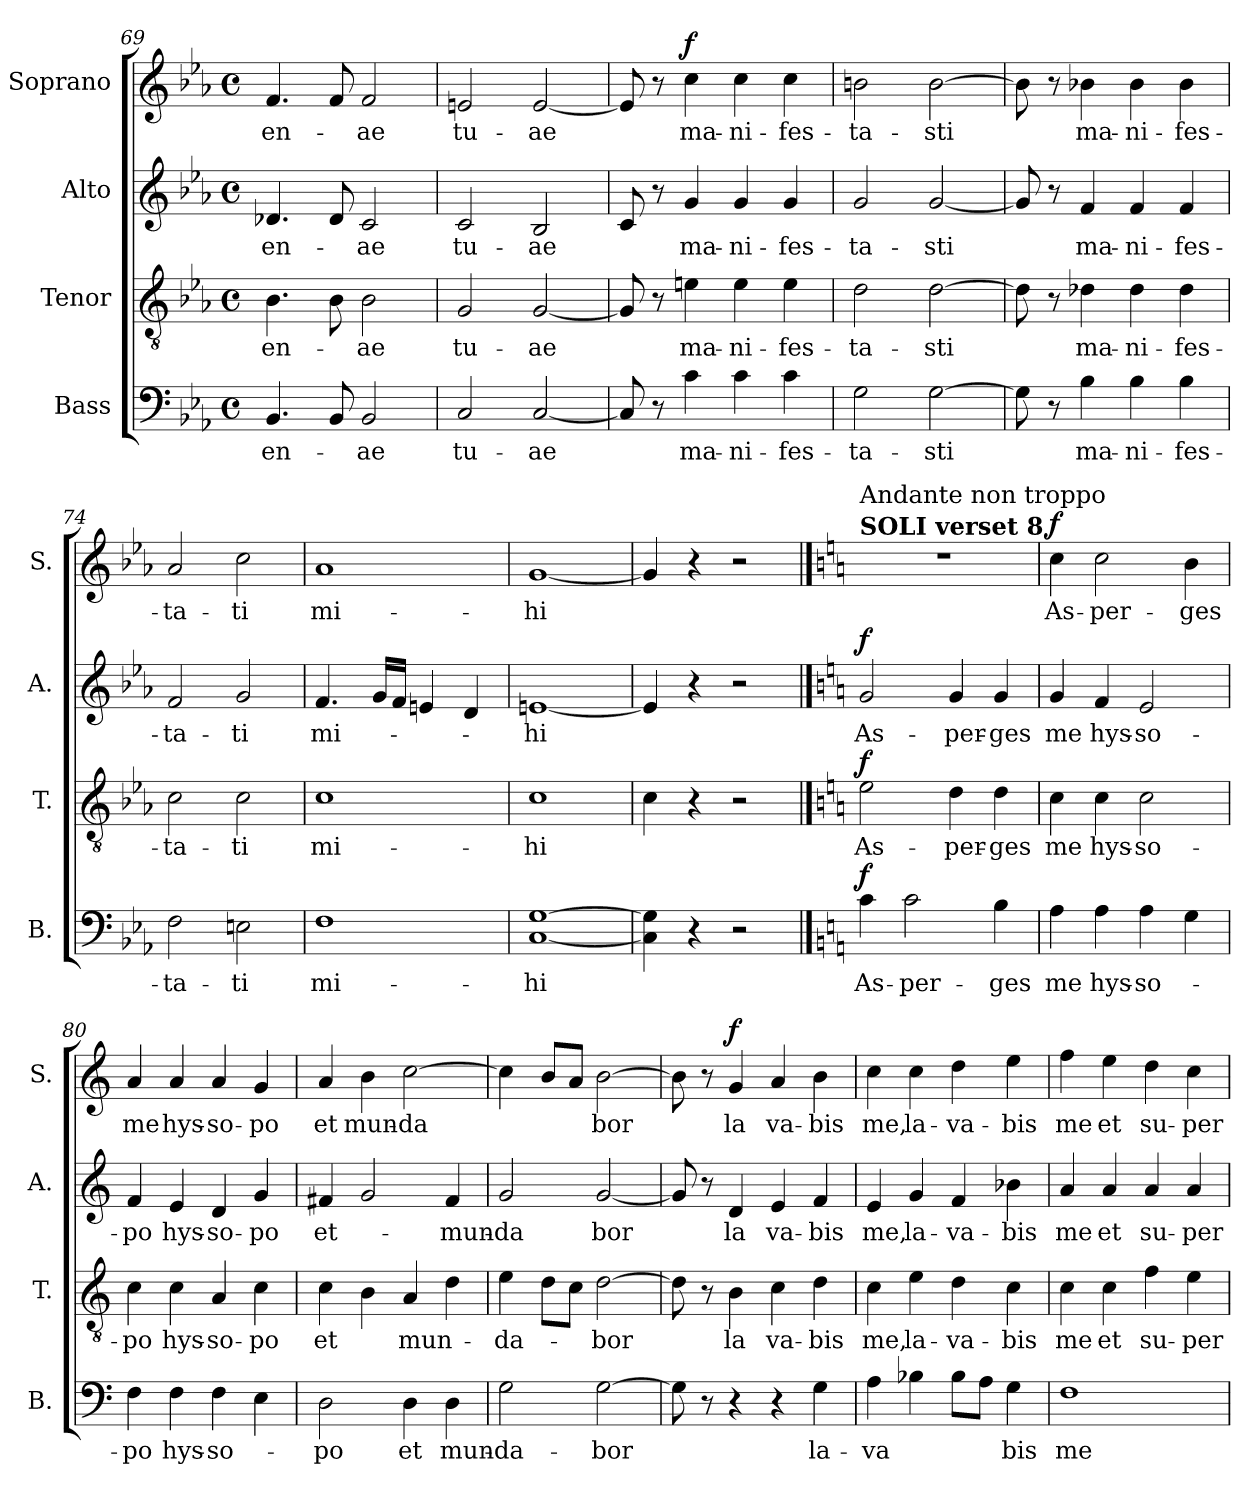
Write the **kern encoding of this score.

**kern	**text	**dynam	**kern	**text	**dynam	**kern	**text	**dynam	**kern	**text	**dynam
*part4	*part4	*part4	*part3	*part3	*part3	*part2	*part2	*part2	*part1	*part1	*part1
*staff4	*staff4	*staff4	*staff3	*staff3	*staff3	*staff2	*staff2	*staff2	*staff1	*staff1	*staff1
*I"Bass	*	*	*I"Tenor	*	*	*I"Alto	*	*	*I"Soprano	*	*
*I'B.	*	*	*I'T.	*	*	*I'A.	*	*	*I'S.	*	*
*clefF4	*	*	*clefGv2	*	*	*clefG2	*	*	*clefG2	*	*
*k[b-e-a-]	*	*	*k[b-e-a-]	*	*	*k[b-e-a-]	*	*	*k[b-e-a-]	*	*
*M4/4	*	*	*M4/4	*	*	*M4/4	*	*	*M4/4	*	*
*met(c)	*	*	*met(c)	*	*	*met(c)	*	*	*met(c)	*	*
=69	=69	=69	=69	=69	=69	=69	=69	=69	=69	=69	=69
!	!LO:LY:b	!	!	!LO:LY:b	!	!	!LO:LY:b	!	!	!LO:LY:b	!
4.BB-/	-en-	.	4.B-\	-en-	.	4.d-X/	-en-	.	4.f/	-en-	.
8BB-/	.	.	8B-\	.	.	8d-/	.	.	8f/	.	.
!	!LO:LY:b	!	!	!LO:LY:b	!	!	!LO:LY:b	!	!	!LO:LY:b	!
2BB-/	-ae	.	2B-\	-ae	.	2c/	-ae	.	2f/	-ae	.
=70	=70	=70	=70	=70	=70	=70	=70	=70	=70	=70	=70
!	!LO:LY:b	!	!	!LO:LY:b	!	!	!LO:LY:b	!	!	!LO:LY:b	!
2C/	tu-	.	2G/	tu-	.	2c/	tu-	.	2en/	tu-	.
!	!LO:LY:b	!	!	!LO:LY:b	!	!	!LO:LY:b	!	!	!LO:LY:b	!
[2C/	-ae	.	[2G/	-ae	.	2B-/	-ae	.	[2e/	-ae	.
!!LO:PB:g=z
=71	=71	=71	=71	=71	=71	=71	=71	=71	=71	=71	=71
8C/]	.	.	8G/]	.	.	8c/	.	.	8e/]	.	.
8r	.	.	8r	.	.	8r	.	.	8r	.	.
!	!LO:LY:b	!	!	!LO:LY:b	!	!	!LO:LY:b	!	!	!LO:LY:b	!LO:DY:a
4c\	ma-	.	4en\	ma-	.	4g/	ma-	.	4cc\	ma-	f
!	!LO:LY:b	!	!	!LO:LY:b	!	!	!LO:LY:b	!	!	!LO:LY:b	!
4c\	-ni-	.	4e\	-ni-	.	4g/	-ni-	.	4cc\	-ni-	.
!	!LO:LY:b	!	!	!LO:LY:b	!	!	!LO:LY:b	!	!	!LO:LY:b	!
4c\	-fes-	.	4e\	-fes-	.	4g/	-fes-	.	4cc\	-fes-	.
=72	=72	=72	=72	=72	=72	=72	=72	=72	=72	=72	=72
!	!LO:LY:b	!	!	!LO:LY:b	!	!	!LO:LY:b	!	!	!LO:LY:b	!
2G\	-ta-	.	2d\	-ta-	.	2g/	-ta-	.	2bn\	-ta-	.
!	!LO:LY:b	!	!	!LO:LY:b	!	!	!LO:LY:b	!	!	!LO:LY:b	!
[2G\	-sti	.	[2d\	-sti	.	[2g/	-sti	.	[2b\	-sti	.
=73	=73	=73	=73	=73	=73	=73	=73	=73	=73	=73	=73
8G\]	.	.	8d\]	.	.	8g/]	.	.	8b\]	.	.
8r	.	.	8r	.	.	8r	.	.	8r	.	.
!	!LO:LY:b	!	!	!LO:LY:b	!	!	!LO:LY:b	!	!	!LO:LY:b	!
4B-\	ma-	.	4d-X\	ma-	.	4f/	ma-	.	4b-X\	ma-	.
!	!LO:LY:b	!	!	!LO:LY:b	!	!	!LO:LY:b	!	!	!LO:LY:b	!
4B-\	-ni-	.	4d-\	-ni-	.	4f/	-ni-	.	4b-\	-ni-	.
!	!LO:LY:b	!	!	!LO:LY:b	!	!	!LO:LY:b	!	!	!LO:LY:b	!
4B-\	-fes-	.	4d-\	-fes-	.	4f/	-fes-	.	4b-\	-fes-	.
=74	=74	=74	=74	=74	=74	=74	=74	=74	=74	=74	=74
!	!LO:LY:b	!	!	!LO:LY:b	!	!	!LO:LY:b	!	!	!LO:LY:b	!
2F\	-ta-	.	2c\	-ta-	.	2f/	-ta-	.	2a-/	-ta-	.
!	!LO:LY:b	!	!	!LO:LY:b	!	!	!LO:LY:b	!	!	!LO:LY:b	!
2En\	-ti	.	2c\	-ti	.	2g/	-ti	.	2cc\	-ti	.
=75	=75	=75	=75	=75	=75	=75	=75	=75	=75	=75	=75
!	!LO:LY:b	!	!	!LO:LY:b	!	!	!LO:LY:b	!	!	!LO:LY:b	!
1F	mi-	.	1c	mi-	.	4.f/	mi-	.	1a-	mi-	.
.	.	.	.	.	.	16g/LL	.	.	.	.	.
.	.	.	.	.	.	16f/JJ	.	.	.	.	.
.	.	.	.	.	.	4en/	.	.	.	.	.
.	.	.	.	.	.	4d/	.	.	.	.	.
=76	=76	=76	=76	=76	=76	=76	=76	=76	=76	=76	=76
!	!LO:LY:b	!	!	!LO:LY:b	!	!	!LO:LY:b	!	!	!LO:LY:b	!
[1C [1G	-hi	.	1c	-hi	.	[1en	hi	.	[1g	-hi	.
=77	=77	=77	=77	=77	=77	=77	=77	=77	=77	=77	=77
4C\] 4G\]	.	.	4c\	.	.	4e/]	.	.	4g/]	.	.
4r	.	.	4r	.	.	4r	.	.	4r	.	.
2r	.	.	2r	.	.	2r	.	.	2r	.	.
!!LO:LB:g=z
==78	==78	==78	==78	==78	==78	==78	==78	==78	==78	==78	==78
*k[]	*	*	*k[]	*	*	*k[]	*	*	*k[]	*	*
*	*	*	*	*	*	*	*	*	*MM76	*	*
!	!	!	!	!	!	!	!	!	!LO:TX:a:B:t=SOLI verset 8	!	!
!	!	!	!	!	!	!	!	!	!LO:TX:a:t=Andante non troppo	!	!
!	!LO:LY:b	!LO:DY:a	!	!LO:LY:b	!LO:DY:a	!	!LO:LY:b	!LO:DY:a	!	!	!
4c\	As-	f	2e\	As-	f	2g/	As-	f	1r	.	.
!	!LO:LY:b	!	!	!	!	!	!	!	!	!	!
2c\	-per-	.	.	.	.	.	.	.	.	.	.
!	!	!	!	!LO:LY:b	!	!	!LO:LY:b	!	!	!	!
.	.	.	4d\	-per-	.	4g/	-per-	.	.	.	.
!	!LO:LY:b	!	!	!LO:LY:b	!	!	!LO:LY:b	!	!	!	!
4B\	-ges	.	4d\	-ges	.	4g/	-ges	.	.	.	.
=79	=79	=79	=79	=79	=79	=79	=79	=79	=79	=79	=79
!	!LO:LY:b	!	!	!LO:LY:b	!	!	!LO:LY:b	!	!	!LO:LY:b	!LO:DY:a
4A\	me	.	4c\	me	.	4g/	me	.	4cc\	As-	f
!	!LO:LY:b	!	!	!LO:LY:b	!	!	!LO:LY:b	!	!	!LO:LY:b	!
4A\	hys-	.	4c\	hys-	.	4f/	hys-	.	2cc\	-per-	.
!	!LO:LY:b	!	!	!LO:LY:b	!	!	!LO:LY:b	!	!	!	!
4A\	-so-	.	2c\	-so-	.	2e/	-so-	.	.	.	.
!	!	!	!	!	!	!	!	!	!	!LO:LY:b	!
4G\	.	.	.	.	.	.	.	.	4b\	-ges	.
=80	=80	=80	=80	=80	=80	=80	=80	=80	=80	=80	=80
!	!LO:LY:b	!	!	!LO:LY:b	!	!	!LO:LY:b	!	!	!LO:LY:b	!
4F\	po	.	4c\	-po	.	4f/	-po	.	4a/	me	.
!	!LO:LY:b	!	!	!LO:LY:b	!	!	!LO:LY:b	!	!	!LO:LY:b	!
4F\	hys-	.	4c\	hys-	.	4e/	hys-	.	4a/	hys-	.
!	!LO:LY:b	!	!	!LO:LY:b	!	!	!LO:LY:b	!	!	!LO:LY:b	!
4F\	-so-	.	4A/	-so-	.	4d/	-so-	.	4a/	-so-	.
!	!	!	!	!LO:LY:b	!	!	!LO:LY:b	!	!	!LO:LY:b	!
4E\	.	.	4c\	-po	.	4g/	-po	.	4g/	-po	.
=81	=81	=81	=81	=81	=81	=81	=81	=81	=81	=81	=81
!	!LO:LY:b	!	!	!LO:LY:b	!	!	!LO:LY:b	!	!	!LO:LY:b	!
2D\	-po	.	4c\	et	.	4f#X/	et-	.	4a/	et	.
!	!	!	!	!	!	!	!	!	!	!LO:LY:b	!
.	.	.	4B\	.	.	2g/	.	.	4b\	mun-	.
!	!LO:LY:b	!	!	!LO:LY:b	!	!	!	!	!	!LO:LY:b	!
4D\	et	.	4A/	mun-	.	.	.	.	[2cc\	-da	.
!	!LO:LY:b	!	!	!	!	!	!LO:LY:b	!	!	!	!
4D\	mun-	.	4d\	.	.	4f#/	-mun-	.	.	.	.
=82	=82	=82	=82	=82	=82	=82	=82	=82	=82	=82	=82
!	!LO:LY:b	!	!	!LO:LY:b	!	!	!LO:LY:b	!	!	!	!
2G\	-da-	.	4e\	-da-	.	2g/	-da	.	4cc\]	.	.
.	.	.	8d\L	.	.	.	.	.	8b/L	.	.
.	.	.	8c\J	.	.	.	.	.	8a/J	.	.
!	!LO:LY:b	!	!	!LO:LY:b	!	!	!LO:LY:b	!	!	!LO:LY:b	!
[2G\	-bor	.	[2d\	-bor	.	[2g/	bor	.	[2b\	bor	.
=83	=83	=83	=83	=83	=83	=83	=83	=83	=83	=83	=83
8G\]	.	.	8d\]	.	.	8g/]	.	.	8b\]	.	.
8r	.	.	8r	.	.	8r	.	.	8r	.	.
!	!	!	!	!LO:LY:b	!	!	!LO:LY:b	!	!	!LO:LY:b	!LO:DY:a
4r	.	.	4B\	la	.	4d/	la	.	4g/	la	f
!	!	!	!	!LO:LY:b	!	!	!LO:LY:b	!	!	!LO:LY:b	!
4r	.	.	4c\	-va-	.	4e/	-va-	.	4a/	-va-	.
!	!LO:LY:b	!	!	!LO:LY:b	!	!	!LO:LY:b	!	!	!LO:LY:b	!
4G\	la-	.	4d\	-bis	.	4f/	-bis	.	4b\	-bis	.
!!LO:LB:g=z
=84	=84	=84	=84	=84	=84	=84	=84	=84	=84	=84	=84
!	!LO:LY:b	!	!	!LO:LY:b	!	!	!LO:LY:b	!	!	!LO:LY:b	!
4A\	-va	.	4c\	me,	.	4e/	me,	.	4cc\	me,	.
!	!	!	!	!LO:LY:b	!	!	!LO:LY:b	!	!	!LO:LY:b	!
4B-X\	.	.	4e\	la-	.	4g/	la-	.	4cc\	la-	.
!	!	!	!	!LO:LY:b	!	!	!LO:LY:b	!	!	!LO:LY:b	!
8B-\L	.	.	4d\	-va-	.	4f/	-va-	.	4dd\	-va-	.
8A\J	.	.	.	.	.	.	.	.	.	.	.
!	!LO:LY:b	!	!	!LO:LY:b	!	!	!LO:LY:b	!	!	!LO:LY:b	!
4G\	bis	.	4c\	-bis	.	4b-X\	-bis	.	4ee\	-bis	.
=85	=85	=85	=85	=85	=85	=85	=85	=85	=85	=85	=85
!	!LO:LY:b	!	!	!LO:LY:b	!	!	!LO:LY:b	!	!	!LO:LY:b	!
1F	me	.	4c\	me	.	4a/	me	.	4ff\	me	.
!	!	!	!	!LO:LY:b	!	!	!LO:LY:b	!	!	!LO:LY:b	!
.	.	.	4c\	et	.	4a/	et	.	4ee\	et	.
!	!	!	!	!LO:LY:b	!	!	!LO:LY:b	!	!	!LO:LY:b	!
.	.	.	4f\	su-	.	4a/	su-	.	4dd\	su-	.
!	!	!	!	!LO:LY:b	!	!	!LO:LY:b	!	!	!LO:LY:b	!
.	.	.	4e\	-per	.	4a/	-per	.	4cc\	-per	.
=	=	=	=	=	=	=	=	=	=	=	=
*-	*-	*-	*-	*-	*-	*-	*-	*-	*-	*-	*-
